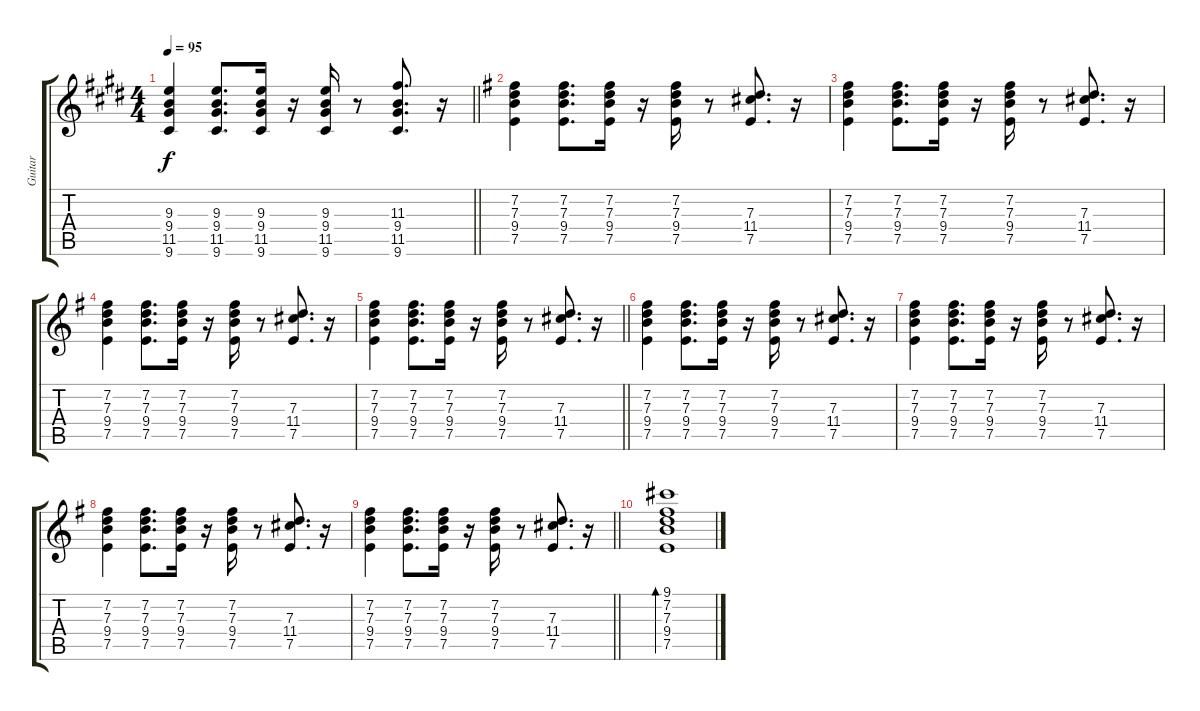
\track ("Guitar" "Guitar") {instrument electricguitarclean}
\staff {score tabs}
\tuning (E4 B3 G3 D3 A2 E2) {hide}
\ts (4 4)
\tempo 95
\clef g2
\barLineRight lightlight
\ks c#minor
(9.3 9.4 11.5 9.6).4{dy f} (9.3 9.4 11.5 9.6).8{d} (9.3 9.4 11.5 9.6).16 r.16 (9.3 9.4 11.5 9.6).16 r.8 (11.3 9.4 11.5 9.6).8{d} r.16 |
\ks eminor
(7.2 7.3 9.4 7.5).4 (7.2 7.3 9.4 7.5).8{d} (7.2 7.3 9.4 7.5).16 r.16 (7.2 7.3 9.4 7.5).16 r.8 (7.3 11.4 7.5).8{d} r.16 |
(7.2 7.3 9.4 7.5).4 (7.2 7.3 9.4 7.5).8{d} (7.2 7.3 9.4 7.5).16 r.16 (7.2 7.3 9.4 7.5).16 r.8 (7.3 11.4 7.5).8{d} r.16 |
(7.2 7.3 9.4 7.5).4 (7.2 7.3 9.4 7.5).8{d} (7.2 7.3 9.4 7.5).16 r.16 (7.2 7.3 9.4 7.5).16 r.8 (7.3 11.4 7.5).8{d} r.16 |
\barLineRight lightlight
(7.2 7.3 9.4 7.5).4 (7.2 7.3 9.4 7.5).8{d} (7.2 7.3 9.4 7.5).16 r.16 (7.2 7.3 9.4 7.5).16 r.8 (7.3 11.4 7.5).8{d} r.16 |
(7.2 7.3 9.4 7.5).4 (7.2 7.3 9.4 7.5).8{d} (7.2 7.3 9.4 7.5).16 r.16 (7.2 7.3 9.4 7.5).16 r.8 (7.3 11.4 7.5).8{d} r.16 |
(7.2 7.3 9.4 7.5).4 (7.2 7.3 9.4 7.5).8{d} (7.2 7.3 9.4 7.5).16 r.16 (7.2 7.3 9.4 7.5).16 r.8 (7.3 11.4 7.5).8{d} r.16 |
(7.2 7.3 9.4 7.5).4 (7.2 7.3 9.4 7.5).8{d} (7.2 7.3 9.4 7.5).16 r.16 (7.2 7.3 9.4 7.5).16 r.8 (7.3 11.4 7.5).8{d} r.16 |
\barLineRight lightlight
(7.2 7.3 9.4 7.5).4 (7.2 7.3 9.4 7.5).8{d} (7.2 7.3 9.4 7.5).16 r.16 (7.2 7.3 9.4 7.5).16 r.8 (7.3 11.4 7.5).8{d} r.16 |
(9.1 7.2 7.3 9.4 7.5).1{bd 480}
